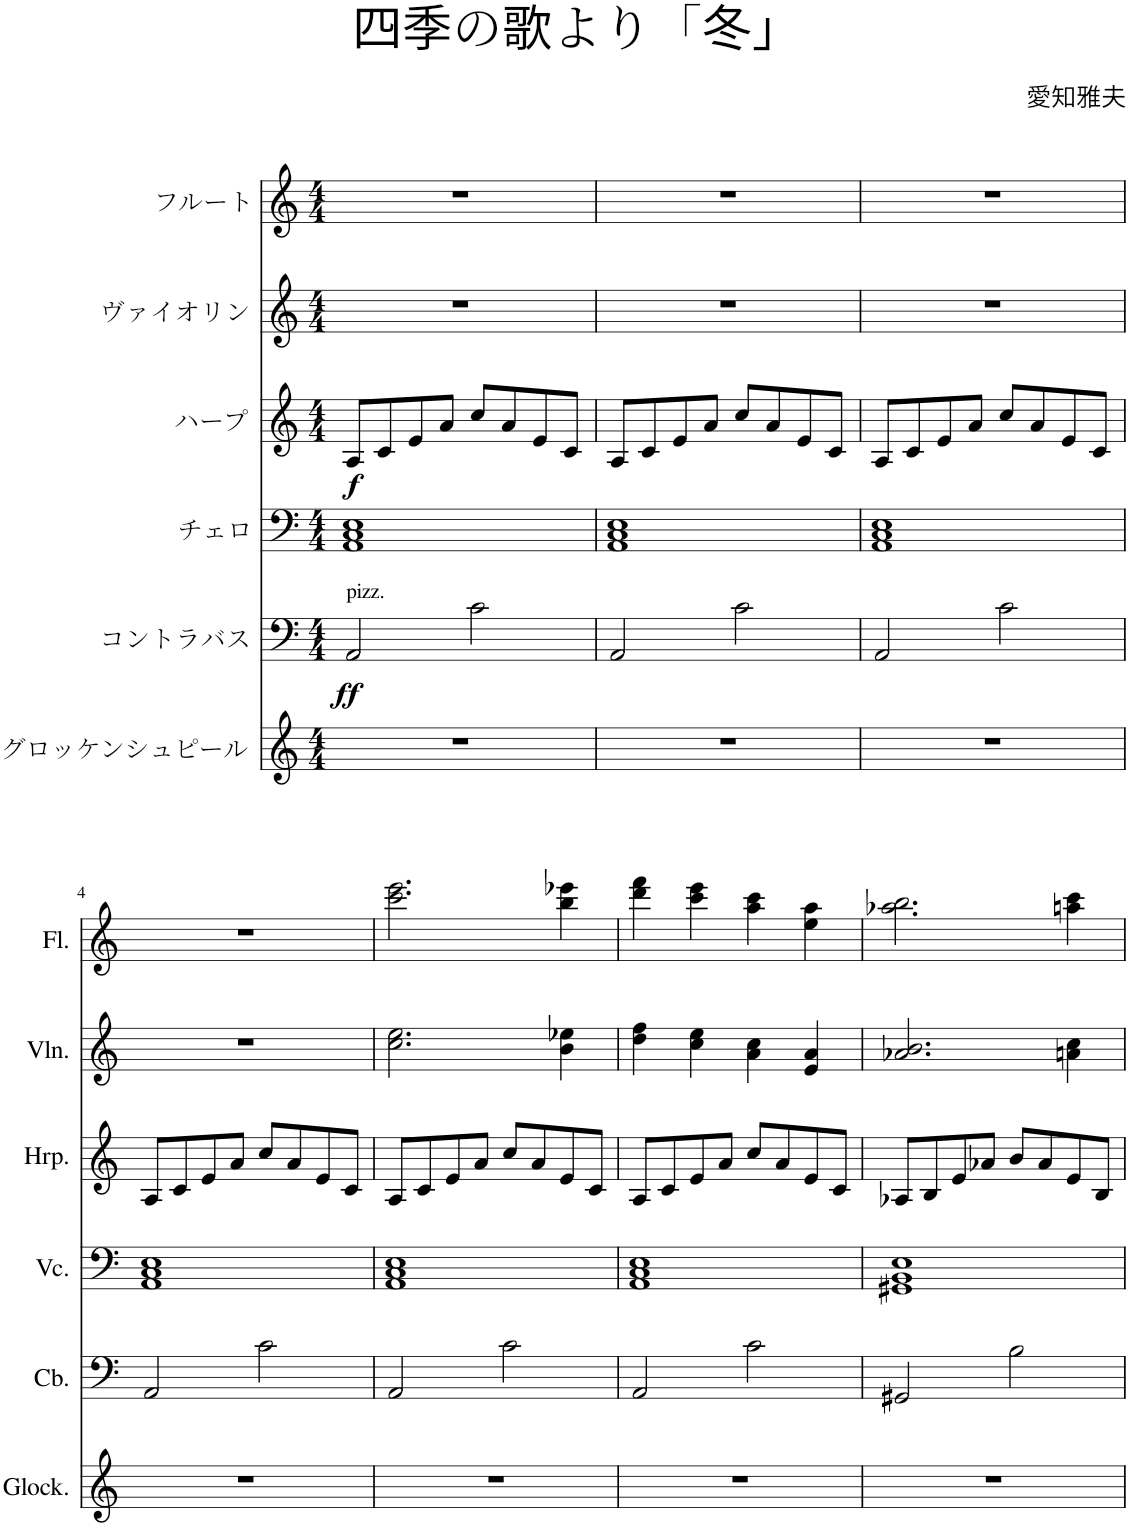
**kern	**kern	**dynam	**kern	**kern	**dynam	**kern	**kern
*part6	*part5	*part5	*part4	*part3	*part3	*part2	*part1
*staff6	*staff5	*staff5	*staff4	*staff3	*staff3	*staff2	*staff1
*I"グロッケンシュピール	*I"コントラバス	*	*I"チェロ	*I"ハープ	*	*I"ヴァイオリン	*I"フルート
*clefG2	*clefF4	*	*clefF4	*clefG2	*	*clefG2	*clefG2
*Trd-14c-24	*Trd7c12	*	*	*	*	*	*
*k[]	*k[]	*	*k[]	*k[]	*	*k[]	*k[]
*M4/4	*M4/4	*	*M4/4	*M4/4	*	*M4/4	*M4/4
=1	=1	=1	=1	=1	=1	=1	=1
!	!LO:TX:a:t=pizz.	!	!	!	!	!	!
!	!	!LO:DY:b	!	!	!LO:DY:b	!	!
1r	2AA/	ff	1AA 1C 1E	8A/L	f	1r	1r
.	.	.	.	8c/	.	.	.
.	.	.	.	8e/	.	.	.
.	.	.	.	8a/J	.	.	.
.	2c\	.	.	8cc/L	.	.	.
.	.	.	.	8a/	.	.	.
.	.	.	.	8e/	.	.	.
.	.	.	.	8c/J	.	.	.
=2	=2	=2	=2	=2	=2	=2	=2
1r	2AA/	.	1AA 1C 1E	8A/L	.	1r	1r
.	.	.	.	8c/	.	.	.
.	.	.	.	8e/	.	.	.
.	.	.	.	8a/J	.	.	.
.	2c\	.	.	8cc/L	.	.	.
.	.	.	.	8a/	.	.	.
.	.	.	.	8e/	.	.	.
.	.	.	.	8c/J	.	.	.
=3	=3	=3	=3	=3	=3	=3	=3
1r	2AA/	.	1AA 1C 1E	8A/L	.	1r	1r
.	.	.	.	8c/	.	.	.
.	.	.	.	8e/	.	.	.
.	.	.	.	8a/J	.	.	.
.	2c\	.	.	8cc/L	.	.	.
.	.	.	.	8a/	.	.	.
.	.	.	.	8e/	.	.	.
.	.	.	.	8c/J	.	.	.
!!LO:LB:g=z
=4	=4	=4	=4	=4	=4	=4	=4
1r	2AA/	.	1AA 1C 1E	8A/L	.	1r	1r
.	.	.	.	8c/	.	.	.
.	.	.	.	8e/	.	.	.
.	.	.	.	8a/J	.	.	.
.	2c\	.	.	8cc/L	.	.	.
.	.	.	.	8a/	.	.	.
.	.	.	.	8e/	.	.	.
.	.	.	.	8c/J	.	.	.
=5	=5	=5	=5	=5	=5	=5	=5
1r	2AA/	.	1AA 1C 1E	8A/L	.	2.cc\ 2.ee\	2.ccc\ 2.eee\
.	.	.	.	8c/	.	.	.
.	.	.	.	8e/	.	.	.
.	.	.	.	8a/J	.	.	.
.	2c\	.	.	8cc/L	.	.	.
.	.	.	.	8a/	.	.	.
.	.	.	.	8e/	.	4b\ 4ee-X\	4bb\ 4eee-X\
.	.	.	.	8c/J	.	.	.
=6	=6	=6	=6	=6	=6	=6	=6
1r	2AA/	.	1AA 1C 1E	8A/L	.	4dd\ 4ff\	4ddd\ 4fff\
.	.	.	.	8c/	.	.	.
.	.	.	.	8e/	.	4cc\ 4ee\	4ccc\ 4eee\
.	.	.	.	8a/J	.	.	.
.	2c\	.	.	8cc/L	.	4a\ 4cc\	4aa\ 4ccc\
.	.	.	.	8a/	.	.	.
.	.	.	.	8e/	.	4e/ 4a/	4ee\ 4aa\
.	.	.	.	8c/J	.	.	.
=7	=7	=7	=7	=7	=7	=7	=7
1r	2GG#X/	.	1GG#X 1BB 1E	8A-X/L	.	2.a-X/ 2.b/	2.aa-X\ 2.bb\
.	.	.	.	8B/	.	.	.
.	.	.	.	8e/	.	.	.
.	.	.	.	8a-X/J	.	.	.
.	2B\	.	.	8b/L	.	.	.
.	.	.	.	8a-/	.	.	.
.	.	.	.	8e/	.	4an\ 4cc\	4aan\ 4ccc\
.	.	.	.	8B/J	.	.	.
=	=	=	=	=	=	=	=
*-	*-	*-	*-	*-	*-	*-	*-
